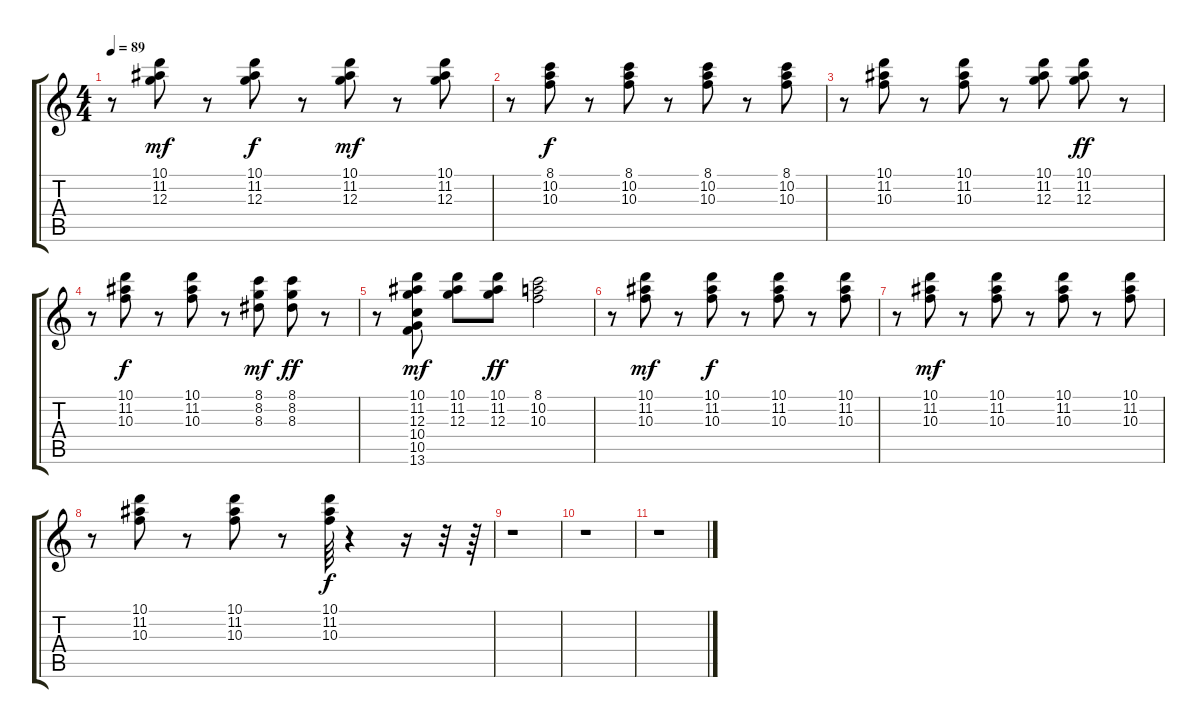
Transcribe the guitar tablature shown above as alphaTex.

\track "" {instrument electricguitarclean}
\staff {score tabs}
\tuning (E4 B3 G3 D3 A2 E2) {hide}
\ts (4 4)
\tempo 89
\clef g2
\ks c
r.8{dy f} (10.1 11.2 12.3).8{dy mf} r.8 (10.1 11.2 12.3).8{dy f} r.8 (10.1 11.2 12.3).8{dy mf} r.8 (10.1 11.2 12.3).8 |
r.8 (8.1 10.2 10.3).8{dy f} r.8 (8.1 10.2 10.3).8 r.8 (8.1 10.2 10.3).8 r.8 (8.1 10.2 10.3).8 |
r.8 (10.1 11.2 10.3).8 r.8 (10.1 11.2 10.3).8 r.8 (10.1 11.2 12.3).8 (10.1 11.2 12.3).8{dy ff} r.8 |
r.8 (10.1 11.2 10.3).8{dy f} r.8 (10.1 11.2 10.3).8 r.8 (8.1 8.2 8.3).8{dy mf} (8.1 8.2 8.3).8{dy ff} r.8 |
r.8 (10.1 11.2 12.3 10.4 10.5 13.6).8{dy mf} (10.1 11.2 12.3).8 (10.1 11.2 12.3).8{dy ff} (8.1 10.2 10.3).2 |
r.8 (10.1 11.2 10.3).8{dy mf} r.8 (10.1 11.2 10.3).8{dy f} r.8 (10.1 11.2 10.3).8 r.8 (10.1 11.2 10.3).8 |
r.8 (10.1 11.2 10.3).8{dy mf} r.8 (10.1 11.2 10.3).8 r.8 (10.1 11.2 10.3).8 r.8 (10.1 11.2 10.3).8 |
r.8 (10.1 11.2 10.3).8 r.8 (10.1 11.2 10.3).8 r.8 (10.1 11.2 10.3).64{dy f} r.4 r.16 r.32 r.64 |
r.1 |
r.1 |
r.1
